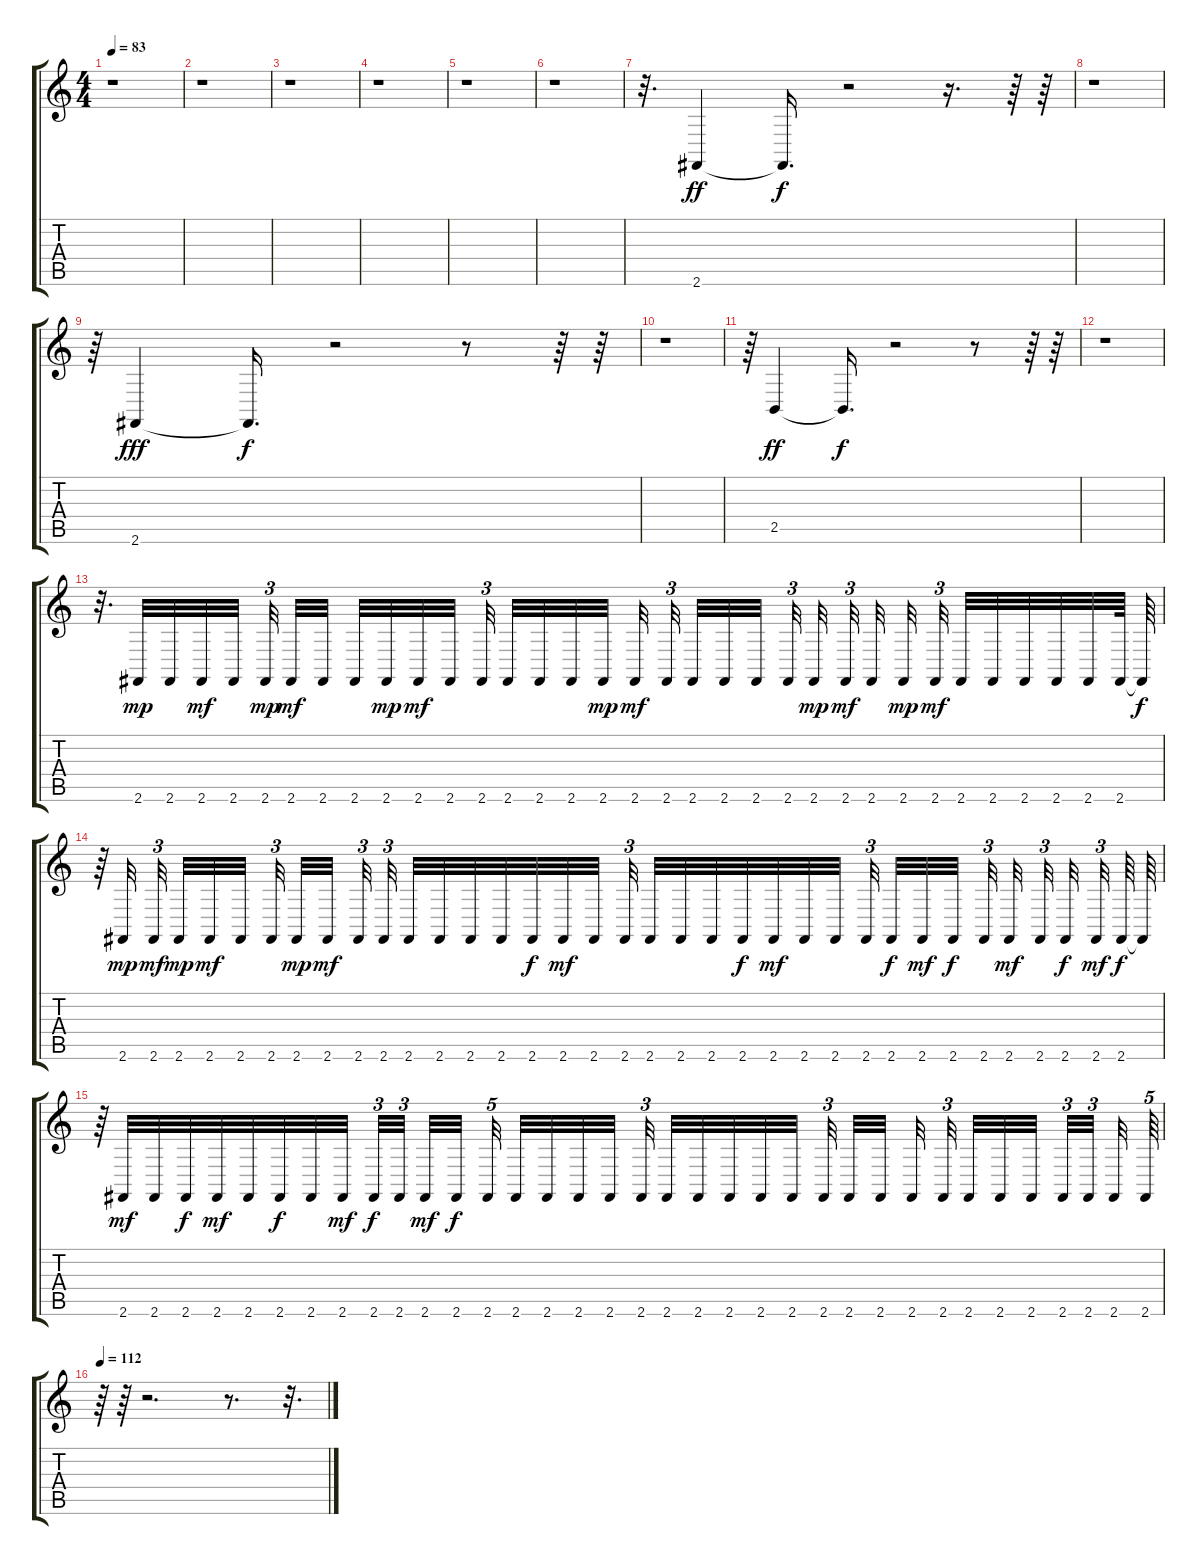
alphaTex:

\track "" {instrument stringensemble1}
\staff {score tabs}
\tuning (E4 B3 G3 D3 A2 E2) {hide}
\ts (4 4)
\tempo 83
\clef g2
\ks c
r.1{dy f} |
r.1 |
r.1 |
r.1 |
r.1 |
r.1 |
r.32{d} 2.6.4{dy ff} 2.6{t}.16{d dy f} r.2 r.16{d} r.64 r.64 |
r.1 |
r.64 2.6.4{dy fff} 2.6{t}.16{d dy f} r.2 r.8 r.64 r.64 |
r.1 |
r.64 2.5.4{dy ff} 2.5{t}.16{d dy f} r.2 r.8 r.64 r.64 |
r.1 |
r.32{d} 2.6.32{dy mp} 2.6.32 2.6.32{dy mf} 2.6.32{beam splitsecondary} 2.6.32{tu (3 2) dy mp beam splitsecondary} 2.6.32{dy mf} 2.6.32 2.6.32 2.6.32{dy mp} 2.6.32{dy mf} 2.6.32{beam splitsecondary} 2.6.32{tu (3 2) beam splitsecondary} 2.6.32 2.6.32 2.6.32 2.6.32{dy mp} 2.6.32{dy mf beam splitsecondary} 2.6.32{tu (3 2) beam splitsecondary} 2.6.32 2.6.32 2.6.32{beam splitsecondary} 2.6.32{tu (3 2) beam splitsecondary} 2.6.32{dy mp beam splitsecondary} 2.6.32{tu (3 2) dy mf} 2.6.32 2.6.32{dy mp beam splitsecondary} 2.6.32{tu (3 2) dy mf beam splitsecondary} 2.6.32 2.6.32 2.6.32 2.6.32 2.6.32 2.6.64 2.6{t}.64{dy f} |
r.64 2.6.32{dy mp beam splitsecondary} 2.6.32{tu (3 2) dy mf beam splitsecondary} 2.6.32{dy mp} 2.6.32{dy mf} 2.6.32{beam splitsecondary} 2.6.32{tu (3 2) beam splitsecondary} 2.6.32{dy mp} 2.6.32{dy mf beam splitsecondary} 2.6.32{tu (3 2)} 2.6.32{tu (3 2) beam splitsecondary} 2.6.32 2.6.32 2.6.32 2.6.32 2.6.32{dy f} 2.6.32{dy mf} 2.6.32 2.6.32{tu (3 2) beam splitsecondary} 2.6.32 2.6.32 2.6.32 2.6.32{dy f} 2.6.32{dy mf} 2.6.32 2.6.32{beam splitsecondary} 2.6.32{tu (3 2)} 2.6.32{dy f} 2.6.32{dy mf} 2.6.32{dy f beam splitsecondary} 2.6.32{tu (3 2) beam splitsecondary} 2.6.32{dy mf beam splitsecondary} 2.6.32{tu (3 2) beam splitsecondary} 2.6.32{dy f beam splitsecondary} 2.6.32{tu (3 2) dy mf} 2.6.64{dy f} 2.6{t}.64 |
r.64 2.6.32{dy mf} 2.6.32 2.6.32{dy f} 2.6.32{dy mf} 2.6.32 2.6.32{dy f} 2.6.32 2.6.32{dy mf} 2.6.32{tu (3 2) dy f} 2.6.32{tu (3 2) beam splitsecondary} 2.6.32{dy mf} 2.6.32{dy f beam splitsecondary} 2.6.32{tu (5 4) beam splitsecondary} 2.6.32 2.6.32 2.6.32 2.6.32 2.6.32{tu (3 2) beam splitsecondary} 2.6.32 2.6.32 2.6.32 2.6.32 2.6.32{beam splitsecondary} 2.6.32{tu (3 2) beam splitsecondary} 2.6.32 2.6.32 2.6.32{beam splitsecondary} 2.6.32{tu (3 2) beam splitsecondary} 2.6.32 2.6.32 2.6.32{beam splitsecondary} 2.6.32{tu (3 2)} 2.6.32{tu (3 2) beam splitsecondary} 2.6.32 2.6.64{tu (5 4)} |
\tempo 112
r.64 r.64 r.2{d} r.8{d} r.32{d}
